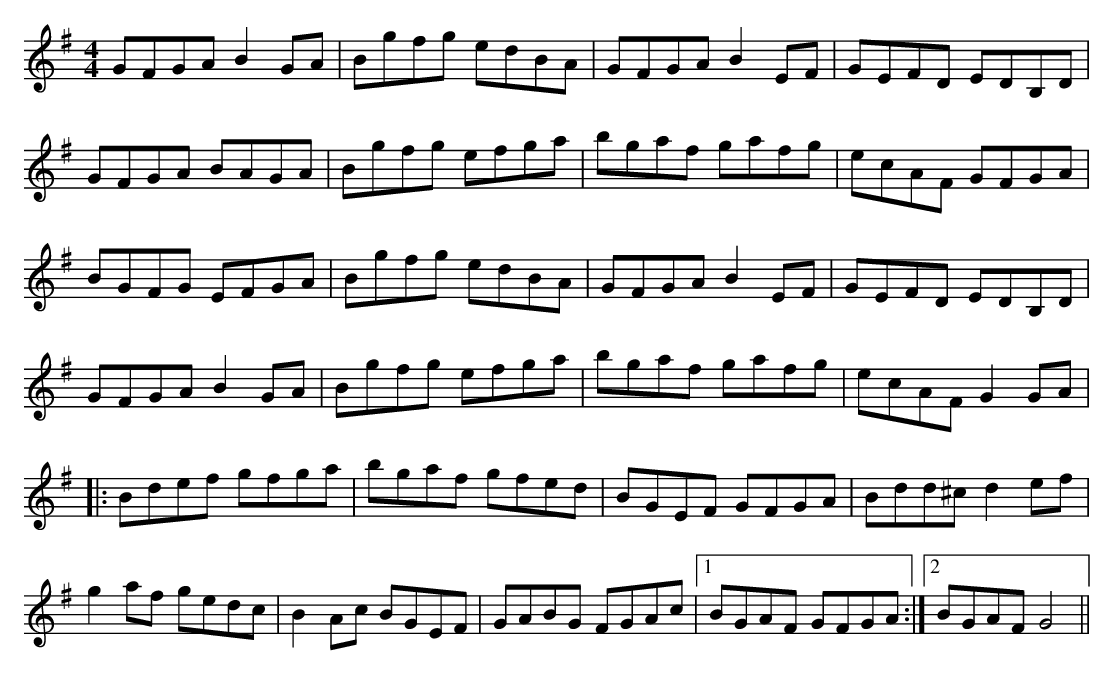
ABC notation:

X:1
M:4/4
K:G
GFGA B2 GA|Bgfg edBA|GFGA B2 EF|GEFD EDB,D|
GFGA BAGA|Bgfg efga|bgaf gafg|ecAF GFGA|
BGFG EFGA|Bgfg edBA|GFGA B2 EF|GEFD EDB,D|
GFGA B2 GA|Bgfg efga|bgaf gafg|ecAF G2 GA|
|:Bdef gfga|bgaf gfed|BGEF GFGA|Bdd^c d2 ef|
g2 af gedc|B2 Ac BGEF|GABG FGAc|1 BGAF GFGA:|2 BGAF G4||
